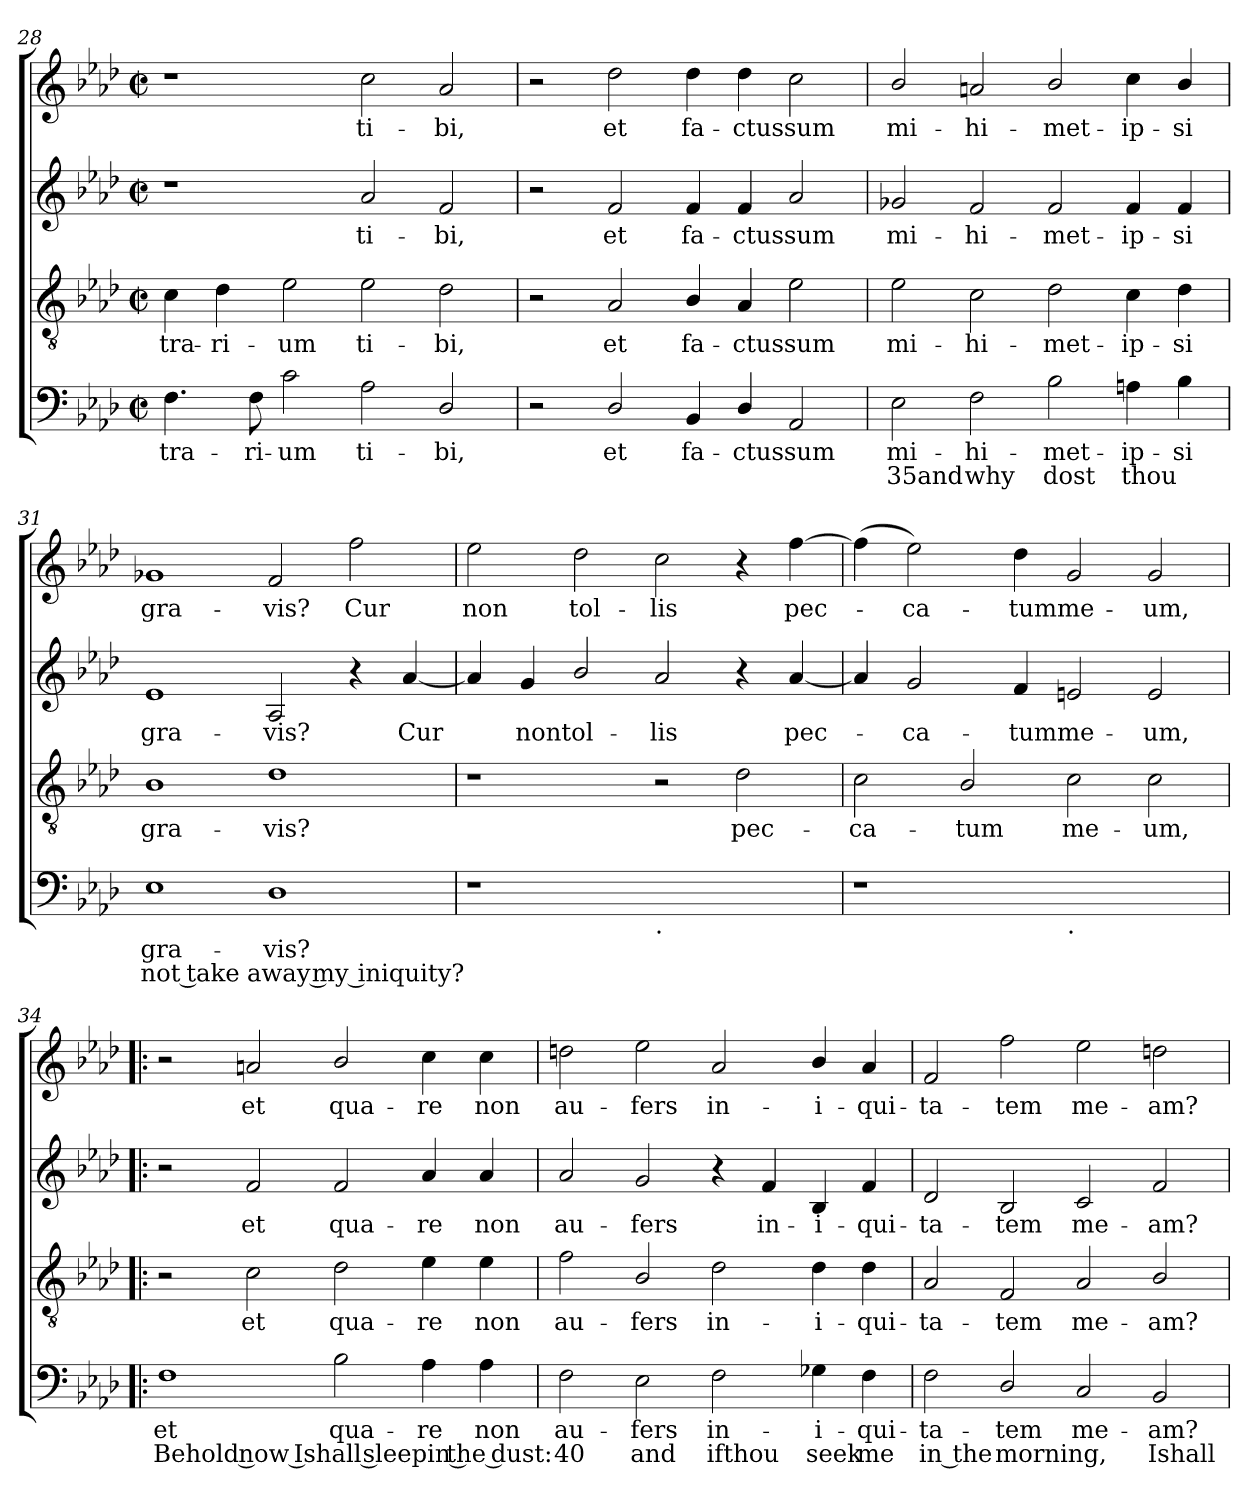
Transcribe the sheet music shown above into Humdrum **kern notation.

**kern	**text	**text	**kern	**text	**kern	**text	**kern	**text
*part4	*part4	*part4	*part3	*part3	*part2	*part2	*part1	*part1
*staff4	*staff4	*staff4	*staff3	*staff3	*staff2	*staff2	*staff1	*staff1
*clefF4	*	*	*clefGv2	*	*clefG2	*	*clefG2	*
*k[b-e-a-d-]	*	*	*k[b-e-a-d-]	*	*k[b-e-a-d-]	*	*k[b-e-a-d-]	*
*A-:	*	*	*A-:	*	*A-:	*	*A-:	*
*M2/2	*	*	*M2/2	*	*M2/2	*	*M2/2	*
*met(c|)	*	*	*met(c|)	*	*met(c|)	*	*met(c|)	*
=28	=28	=28	=28	=28	=28	=28	=28	=28
!	!LO:LY:b	!	!	!LO:LY:b	!	!	!	!
4.F\	-tra-	.	4c\	-tra-	1r	.	1r	.
!	!	!	!	!LO:LY:b	!	!	!	!
.	.	.	4d-\	-ri-	.	.	.	.
!	!LO:LY:b	!	!	!	!	!	!	!
8F\	-ri-	.	.	.	.	.	.	.
!	!LO:LY:b:rj	!	!	!LO:LY:b:rj	!	!	!	!
2c\	-um	.	2e-\	-um	.	.	.	.
!	!LO:LY:b	!	!	!LO:LY:b	!	!LO:LY:b	!	!LO:LY:b
2A-\	ti-	.	2e-\	ti-	2a-/	ti-	2cc\	ti-
!	!LO:LY:b	!	!	!LO:LY:b	!	!LO:LY:b	!	!LO:LY:b
2D-/	-bi,	.	2d-\	-bi,	2f/	-bi,	2a-/	-bi,
=29	=29	=29	=29	=29	=29	=29	=29	=29
2r	.	.	2r	.	2r	.	2r	.
!	!LO:LY:b	!	!	!LO:LY:b	!	!LO:LY:b	!	!LO:LY:b
2D-/	et	.	2A-/	et	2f/	et	2dd-\	et
!	!LO:LY:b	!	!	!LO:LY:b	!	!LO:LY:b	!	!LO:LY:b
4BB-/	fa-	.	4B-/	fa-	4f/	fa-	4dd-\	fa-
!	!LO:LY:b	!	!	!LO:LY:b	!	!LO:LY:b	!	!LO:LY:b
4D-/	-ctus	.	4A-/	-ctus	4f/	-ctus	4dd-\	-ctus
!	!LO:LY:b	!	!	!LO:LY:b	!	!LO:LY:b	!	!LO:LY:b
2AA-/	sum	.	2e-\	sum	2a-/	sum	2cc\	sum
!!LO:PB:g=z
=30	=30	=30	=30	=30	=30	=30	=30	=30
!	!LO:LY:b	!LO:LY:b	!	!LO:LY:b	!	!LO:LY:b	!	!LO:LY:b
2E-\	mi-	35and	2e-\	mi-	2g-X/	mi-	2b-/	mi-
!	!LO:LY:b	!LO:LY:b	!	!LO:LY:b	!	!LO:LY:b	!	!LO:LY:b
2F\	-hi-	why	2c\	-hi-	2f/	-hi-	2an/	-hi-
!	!LO:LY:b	!LO:LY:b	!	!LO:LY:b	!	!LO:LY:b	!	!LO:LY:b
2B-\	-met-	dost	2d-\	-met-	2f/	-met-	2b-/	-met-
!	!LO:LY:b	!LO:LY:b	!	!LO:LY:b	!	!LO:LY:b	!	!LO:LY:b
4An\	-ip-	thou	4c\	-ip-	4f/	-ip-	4cc\	-ip-
!	!LO:LY:b:rj	!	!	!LO:LY:b:rj	!	!LO:LY:b:rj	!	!LO:LY:b:rj
4B-\	-si	.	4d-\	-si	4f/	-si	4b-/	-si
=31	=31	=31	=31	=31	=31	=31	=31	=31
!	!LO:LY:b	!LO:LY:b	!	!LO:LY:b	!	!LO:LY:b	!	!LO:LY:b
1E-	gra-	not take	1B-	gra-	1e-	gra-	1g-X	gra-
!	!LO:LY:b	!LO:LY:b	!	!LO:LY:b	!	!LO:LY:b	!	!LO:LY:b
1D-	-vis?	away my iniquity?	1d-	-vis?	2A-/	-vis?	2f/	-vis?
!	!	!	!	!	!	!	!	!LO:LY:b
.	.	.	.	.	4r	.	2ff\	Cur
!	!	!	!	!	!	!LO:LY:b	!	!
.	.	.	.	.	[<4a-/	Cur	.	.
=32	=32	=32	=32	=32	=32	=32	=32	=32
!	!	!	!	!	!	!	!	!LO:LY:b
1r	.	.	1r	.	4a-/]	.	2ee-\	non
!	!	!	!	!	!	!LO:LY:b	!	!
.	.	.	.	.	4g/	nontol-	.	.
!	!	!	!	!	!	!	!	!LO:LY:b
.	.	.	.	.	2b-/	.	2dd-\	tol-
!LO:TX:b:t=.	!	!	!	!	!	!	!	!
!	!	!	!	!	!	!LO:LY:b	!	!LO:LY:b
1ryy	.	.	2r	.	2a-/	-lis	2cc\	-lis
!	!	!	!	!LO:LY:b	!	!	!	!
.	.	.	2d-\	pec-	4r	.	4r	.
!	!	!	!	!	!	!LO:LY:b	!	!LO:LY:b
.	.	.	.	.	[<4a-/	pec-	[>4ff\	pec-
=33	=33	=33	=33	=33	=33	=33	=33	=33
!	!	!	!	!LO:LY:b	!	!	!	!
1r	.	.	2c\	-ca-	4a-/]	.	(>4ff\]	.
!	!	!	!	!	!	!LO:LY:b	!	!LO:LY:b
.	.	.	.	.	2g/	-ca-	2ee-\)	-ca-
!	!	!	!	!LO:LY:b	!	!	!	!
.	.	.	2B-/	-tum	.	.	.	.
!	!	!	!	!	!	!LO:LY:b	!	!LO:LY:b
.	.	.	.	.	4f/	-tumme-	4dd-\	-tumme-
!LO:TX:b:t=.	!	!	!	!	!	!	!	!
!	!	!	!	!LO:LY:b	!	!	!	!
1ryy	.	.	2c\	me-	2en/	.	2g/	.
!	!	!	!	!LO:LY:b	!	!LO:LY:b	!	!LO:LY:b
.	.	.	2c\	-um,	2e/	-um,	2g/	-um,
=34!|:	=34!|:	=34!|:	=34!|:	=34!|:	=34!|:	=34!|:	=34!|:	=34!|:
!	!LO:LY:b	!LO:LY:b	!	!	!	!	!	!
1F	et	Behold now Ishall sleepin the dust:	2r	.	2r	.	2r	.
!	!	!	!	!LO:LY:b	!	!LO:LY:b	!	!LO:LY:b
.	.	.	2c\	et	2f/	et	2an/	et
!	!LO:LY:b	!	!	!LO:LY:b	!	!LO:LY:b	!	!LO:LY:b
2B-\	qua-	.	2d-\	qua-	2f/	qua-	2b-/	qua-
!	!LO:LY:b:rj	!	!	!LO:LY:b:rj	!	!LO:LY:b:rj	!	!LO:LY:b:rj
4A-\	-re	.	4e-\	-re	4a-/	-re	4cc\	-re
!	!LO:LY:b	!	!	!LO:LY:b	!	!LO:LY:b	!	!LO:LY:b
4A-\	non	.	4e-\	non	4a-/	non	4cc\	non
!!LO:LB:g=z
=35	=35	=35	=35	=35	=35	=35	=35	=35
!	!LO:LY:b	!LO:LY:b	!	!LO:LY:b	!	!LO:LY:b	!	!LO:LY:b
2F\	au-	40	2f\	au-	2a-/	au-	2ddn\	au-
!	!LO:LY:b	!LO:LY:b	!	!LO:LY:b	!	!LO:LY:b	!	!LO:LY:b
2E-\	-fers	and	2B-/	-fers	2g/	-fers	2ee-\	-fers
!	!LO:LY:b	!LO:LY:b	!	!LO:LY:b	!	!	!	!LO:LY:b
2F\	in-	ifthou	2d-\	in-	4r	.	2a-/	in-
!	!	!	!	!	!	!LO:LY:b	!	!
.	.	.	.	.	4f/	in-	.	.
!	!LO:LY:b	!LO:LY:b	!	!LO:LY:b	!	!LO:LY:b	!	!LO:LY:b
4G-X\	-i-	seek	4d-\	-i-	4B-/	-i-	4b-/	-i-
!	!LO:LY:b	!LO:LY:b	!	!LO:LY:b	!	!LO:LY:b	!	!LO:LY:b
4F\	-qui-	me	4d-\	-qui-	4f/	-qui-	4a-/	-qui-
=36	=36	=36	=36	=36	=36	=36	=36	=36
!	!LO:LY:b	!LO:LY:b	!	!LO:LY:b	!	!LO:LY:b	!	!LO:LY:b
2F\	-ta-	in the	2A-/	-ta-	2d-/	-ta-	2f/	-ta-
!	!LO:LY:b	!LO:LY:b	!	!LO:LY:b	!	!LO:LY:b	!	!LO:LY:b
2D-/	-tem	morning,	2F/	-tem	2B-/	-tem	2ff\	-tem
!	!LO:LY:b	!	!	!LO:LY:b	!	!LO:LY:b	!	!LO:LY:b
2C/	me-	.	2A-/	me-	2c/	me-	2ee-\	me-
!	!LO:LY:b	!LO:LY:b	!	!LO:LY:b	!	!LO:LY:b	!	!LO:LY:b
2BB-/	-am?	Ishall	2B-/	-am?	2f/	-am?	2ddn\	-am?
=	=	=	=	=	=	=	=	=
*-	*-	*-	*-	*-	*-	*-	*-	*-
